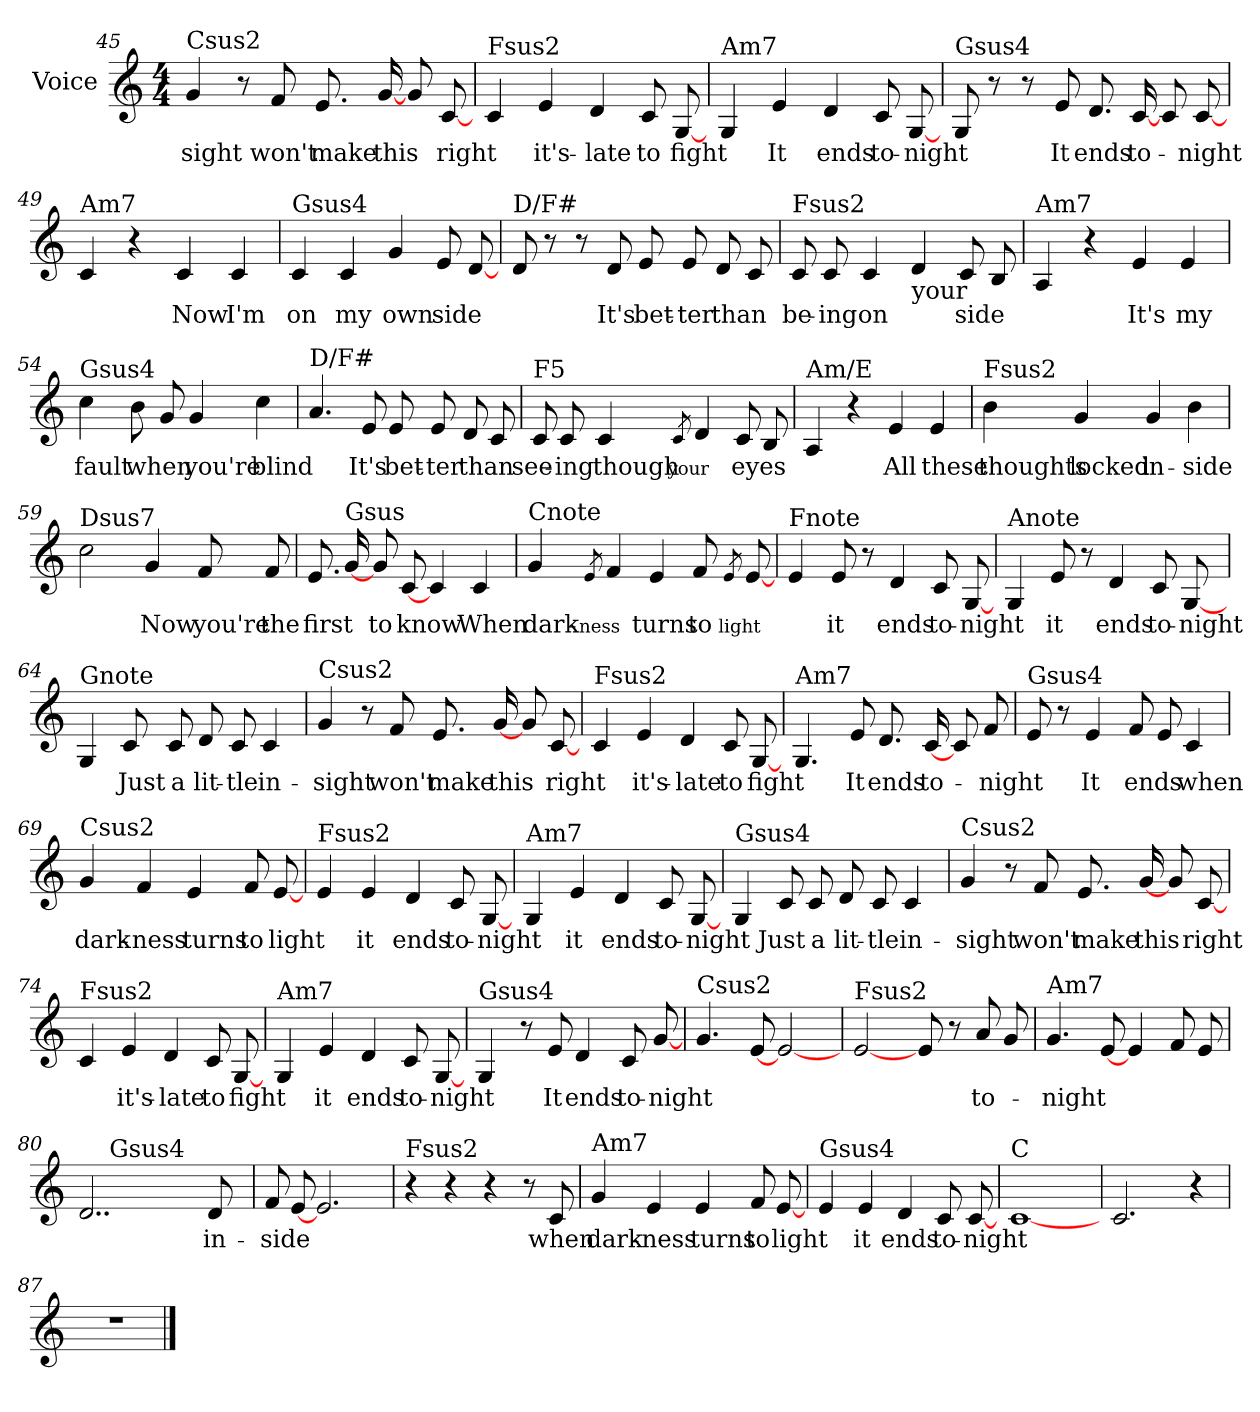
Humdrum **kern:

**kern	**text
*part1	*part1
*staff1	*staff1
*I"Voice	*
*clefG2	*
*k[]	*
*C:	*
*M4/4	*
=45	=45
!LO:TX:a:t=Csus2	!
4g	-sight
8r	.
8f	-won't
8.eL	-make
[16g	-this
8gL	.
[8c	-right
=46	=46
!LO:TX:a:t=Fsus2	!
4c	.
4e	-it's-
4d	-late
8cL	-to
[8G	-fight
=47	=47
!LO:TX:a:t=Am7	!
4G	.
4e	-It
4d	-ends
8cL	-to-
[8G	-night
=48	=48
!LO:TX:a:t=Gsus4	!
8GL	.
8r	.
8r	.
8e	-It
8.dL	-ends
[16c	-to-
8cL	.
[8c	-night
=49	=49
!LO:TX:a:t=Am7	!
4c	.
4r	.
4c	-Now
4c	-I'm
=50	=50
!LO:TX:a:t=Gsus4	!
4c	-on
4c	-my
4g	-own
8eL	-side
[8d	.
=51	=51
!LO:TX:a:t=D/F#	!
8dL	.
8r	.
8r	.
8d	-It's
8eL	-bet-
8e	-ter
8d	-than
8c	.
=52	=52
!LO:TX:a:t=Fsus2	!
8cL	-be-
8c	-ing
4c	-on
!LO:TX:b:t=your	!
4d	.
8cL	-side
8B	.
=53	=53
!LO:TX:a:t=Am7	!
4A	.
4r	.
4e	-It's
4e	-my
=54	=54
!LO:TX:a:t=Gsus4	!
4cc	-fault
8bL	-when
8g	.
4g	-you're
4cc	-blind
=55	=55
!LO:TX:a:t=D/F#	!
4.a	.
8e	-It's
8eL	-bet-
8e	-ter
8d	-than
8c	.
=56	=56
!LO:TX:a:t=F5	!
8cL	-see-
8c	-ing
4c	-though
8qc	-your
4d	.
8cL	-eyes
8B	.
=57	=57
!LO:TX:a:t=Am/E	!
4A	.
4r	.
4e	-All
4e	-these
=58	=58
!LO:TX:a:t=Fsus2	!
4b	-thoughts
4g	-locked
4g	-in-
4b	-side
=59	=59
!LO:TX:a:t=Dsus7	!
2cc	.
4g	-Now
8f	-you're
8f	-the
=60	=60
8.eL	-first
!LO:TX:a:t=Gsus	!
[16g	.
8gL	-to
[8c	-know
4c	.
4c	-When
=61	=61
!LO:TX:a:t=Cnote	!
4g	-dark-
8qe	-ness
4f	.
4e	-turns
8fL	-to
8qe	-light
[8e	.
=62	=62
!LO:TX:a:t=Fnote	!
4e	.
8e	-it
8r	.
4d	-ends
8cL	-to-
[8G	-night
=63	=63
!LO:TX:a:t=Anote	!
4G	.
8e	-it
8r	.
4d	-ends
8cL	-to-
[8G	-night
=64	=64
!LO:TX:a:t=Gnote	!
4G	.
8cL	-Just
8c	-a
8dL	-lit-
8c	-tle
4c	-in-
=65	=65
!LO:TX:a:t=Csus2	!
4g	-sight
8r	.
8f	-won't
8.eL	-make
[16g	-this
8gL	.
[8c	-right
=66	=66
!LO:TX:a:t=Fsus2	!
4c	.
4e	-it's-
4d	-late
8cL	-to
[8G	-fight
=67	=67
!LO:TX:a:t=Am7	!
4.G	.
8e	-It
8.dL	-ends
[16c	-to-
8cL	.
8f	-night
=68	=68
!LO:TX:a:t=Gsus4	!
8eL	.
8r	.
4e	-It
8fL	-ends
8e	.
4c	-when
=69	=69
!LO:TX:a:t=Csus2	!
4g	-dark-
4f	-ness
4e	-turns
8fL	-to
[8e	-light
=70	=70
!LO:TX:a:t=Fsus2	!
4e	.
4e	-it
4d	-ends
8cL	-to-
[8G	-night
=71	=71
!LO:TX:a:t=Am7	!
4G	.
4e	-it
4d	-ends
8cL	-to-
[8G	-night
=72	=72
!LO:TX:a:t=Gsus4	!
4G	.
8cL	-Just
8c	-a
8dL	-lit-
8c	-tle
4c	-in-
=73	=73
!LO:TX:a:t=Csus2	!
4g	-sight
8r	.
8f	-won't
8.eL	-make
[16g	-this
8gL	.
[8c	-right
=74	=74
!LO:TX:a:t=Fsus2	!
4c	.
4e	-it's-
4d	-late
8cL	-to
[8G	-fight
=75	=75
!LO:TX:a:t=Am7	!
4G	.
4e	-it
4d	-ends
8cL	-to-
[8G	-night
=76	=76
!LO:TX:a:t=Gsus4	!
4G	.
8r	.
8e	-It
4d	-ends
8cL	-to-
[8g	-night
=77	=77
!LO:TX:a:t=Csus2	!
4.g	.
[8e	.
[2e	.
=78	=78
!LO:TX:a:t=Fsus2	!
[2e	.
8eL	.
8r	.
8aL	-to-
8g	.
=79	=79
!LO:TX:a:t=Am7	!
4.g	-night
[8e	.
4e	.
8fL	.
8e	.
=80	=80
*^	*
2..d	8ryy	.
.	256ryy	.
.	1024ryy	.
!	!LO:TX:a:t=Gsus4	!
.	2ryy	.
.	4ryy	.
8d	.	-in-
.	16ryy	.
.	32ryy	.
.	64ryy	.
.	128ryy	.
.	512.ryy	.
=81	=81	=81
!LO:TX:a:t=Csus2	!	!
*v	*v	*
8fL	-side
[8e	.
2.e	.
=82	=82
!LO:TX:a:t=Fsus2	!
4r	.
4r	.
4r	.
8r	.
8c	-when
=83	=83
!LO:TX:a:t=Am7	!
4g	-dark-
4e	-ness
4e	-turns
8fL	-to
[8e	-light
=84	=84
!LO:TX:a:t=Gsus4	!
4e	.
4e	-it
4d	-ends
8cL	-to-
[8c	-night
=85	=85
!LO:TX:a:t=C	!
[1c	.
=86	=86
2.c	.
4r	.
=87	=87
1r	.
==	==
*-	*-
